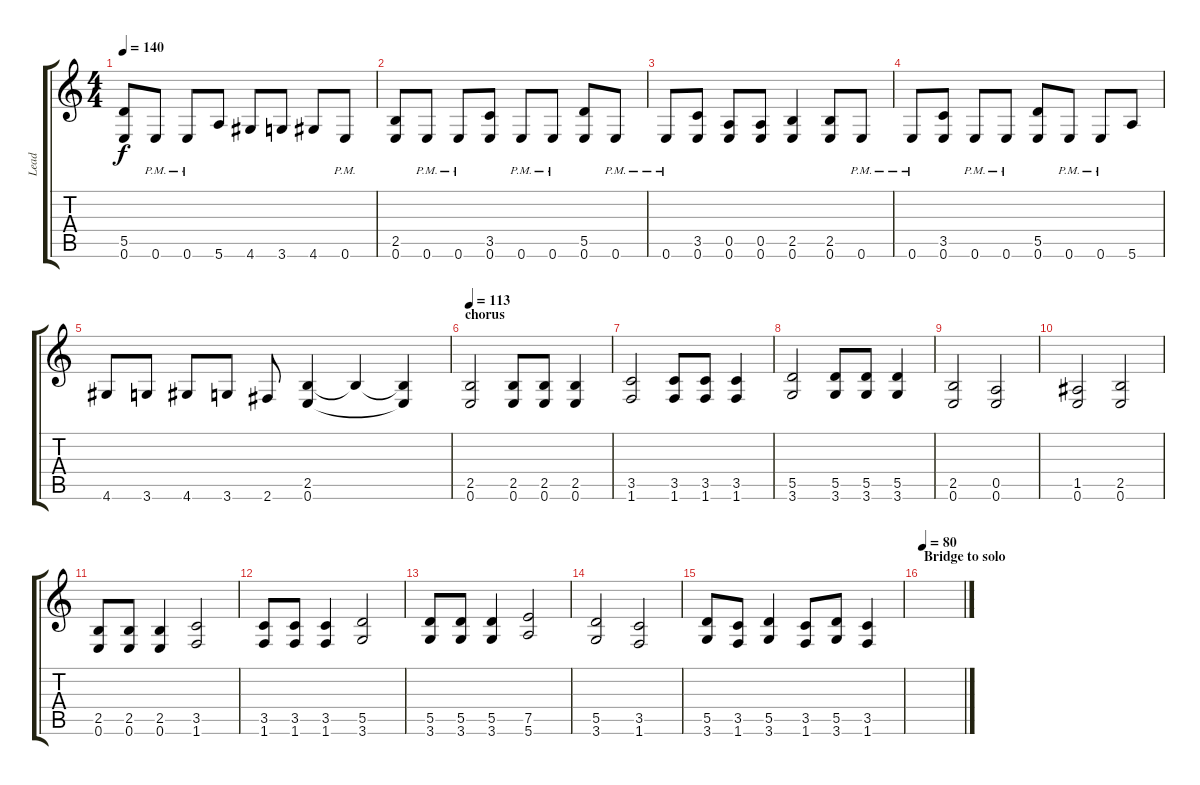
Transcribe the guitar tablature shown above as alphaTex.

\track ("Lead" "Lead") {instrument distortionguitar}
\staff {score tabs}
\tuning (E4 B3 G3 D3 A2 E2) {hide}
\ts (4 4)
\tempo 140
\clef g2
\ks c
(5.5 0.6).8{dy f} 0.6{pm}.8 0.6{pm}.8 5.6.8 4.6.8 3.6.8 4.6.8 0.6{pm}.8 |
(2.5 0.6).8 0.6{pm}.8 0.6{pm}.8 (3.5 0.6).8 0.6{pm}.8 0.6{pm}.8 (5.5 0.6).8 0.6{pm}.8 |
0.6{pm}.8 (3.5 0.6).8 (0.5 0.6).8 (0.5 0.6).8 (2.5 0.6).4 (2.5 0.6).8 0.6{pm}.8 |
0.6{pm}.8 (3.5 0.6).8 0.6{pm}.8 0.6{pm}.8 (5.5 0.6).8 0.6{pm}.8 0.6{pm}.8 5.6.8 |
4.6.8 3.6.8 4.6.8 3.6.8 2.6.8 (2.5 0.6).4 2.5{t}.4 (2.5{t} 0.6{t}).4 |
\section ("" "chorus")
\tempo 113
(2.5 0.6).2 (2.5 0.6).8 (2.5 0.6).8 (2.5 0.6).4 |
(3.5 1.6).2 (3.5 1.6).8 (3.5 1.6).8 (3.5 1.6).4 |
(5.5 3.6).2 (5.5 3.6).8 (5.5 3.6).8 (5.5 3.6).4 |
(2.5 0.6).2 (0.5 0.6).2 |
(1.5 0.6).2 (2.5 0.6).2 |
(2.5 0.6).8 (2.5 0.6).8 (2.5 0.6).4 (3.5 1.6).2 |
(3.5 1.6).8 (3.5 1.6).8 (3.5 1.6).4 (5.5 3.6).2 |
(5.5 3.6).8 (5.5 3.6).8 (5.5 3.6).4 (7.5 5.6).2 |
(5.5 3.6).2 (3.5 1.6).2 |
(5.5 3.6).8 (3.5 1.6).8 (5.5 3.6).4 (3.5 1.6).8 (5.5 3.6).8 (3.5 1.6).4 |
\section ("" "Bridge to solo")
\tempo 80
